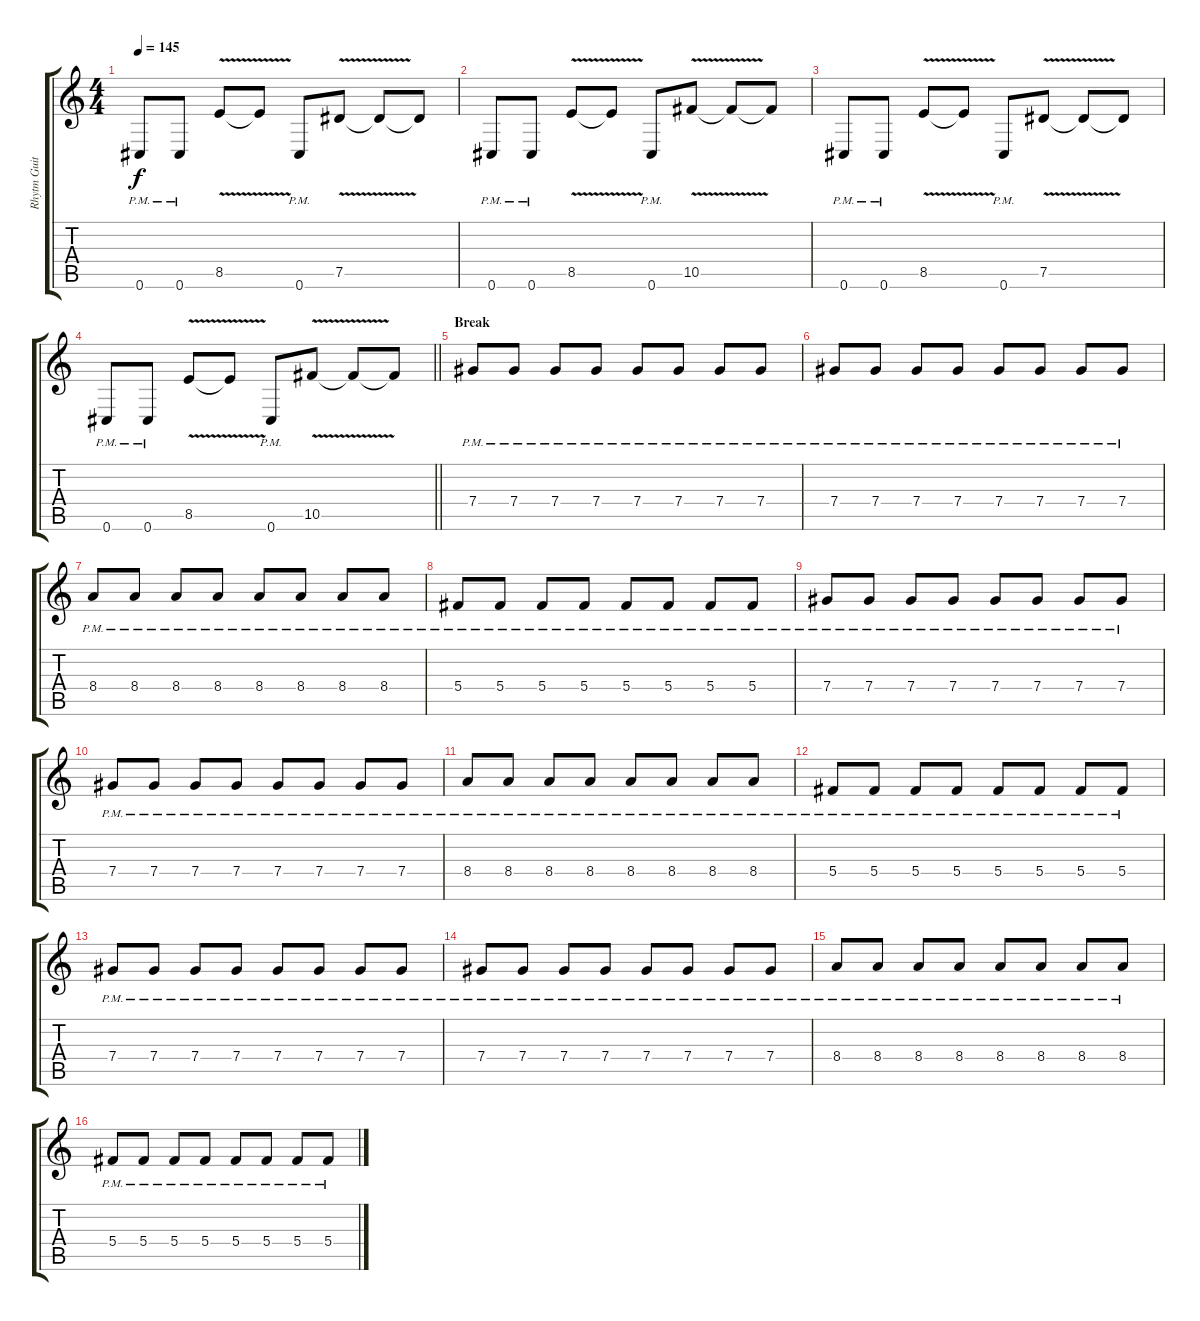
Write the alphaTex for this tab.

\track ("Rhytm Guitar [R]" "Rhytm Guit") {instrument distortionguitar}
\staff {score tabs}
\tuning (Eb4 Bb3 Gb3 Db3 Ab2 Db2) {hide}
\ts (4 4)
\tempo 145
\clef g2
\ks c
0.6{pm}.8{dy f} 0.6{pm}.8 8.5{v}.8 8.5{t}.8 0.6{pm}.8 7.5{v}.8 7.5{t}.8 7.5{t}.8 |
0.6{pm}.8 0.6{pm}.8 8.5{v}.8 8.5{t}.8 0.6{pm}.8 10.5{v}.8 10.5{t}.8 10.5{t}.8 |
0.6{pm}.8 0.6{pm}.8 8.5{v}.8 8.5{t}.8 0.6{pm}.8 7.5{v}.8 7.5{t}.8 7.5{t}.8 |
\barLineRight lightlight
0.6{pm}.8 0.6{pm}.8 8.5{v}.8 8.5{t}.8 0.6{pm}.8 10.5{v}.8 10.5{t}.8 10.5{t}.8 |
\section ("" "Break")
7.4{pm}.8 7.4{pm}.8 7.4{pm}.8 7.4{pm}.8 7.4{pm}.8 7.4{pm}.8 7.4{pm}.8 7.4{pm}.8 |
7.4{pm}.8 7.4{pm}.8 7.4{pm}.8 7.4{pm}.8 7.4{pm}.8 7.4{pm}.8 7.4{pm}.8 7.4{pm}.8 |
8.4{pm}.8 8.4{pm}.8 8.4{pm}.8 8.4{pm}.8 8.4{pm}.8 8.4{pm}.8 8.4{pm}.8 8.4{pm}.8 |
5.4{pm}.8 5.4{pm}.8 5.4{pm}.8 5.4{pm}.8 5.4{pm}.8 5.4{pm}.8 5.4{pm}.8 5.4{pm}.8 |
7.4{pm}.8 7.4{pm}.8 7.4{pm}.8 7.4{pm}.8 7.4{pm}.8 7.4{pm}.8 7.4{pm}.8 7.4{pm}.8 |
7.4{pm}.8 7.4{pm}.8 7.4{pm}.8 7.4{pm}.8 7.4{pm}.8 7.4{pm}.8 7.4{pm}.8 7.4{pm}.8 |
8.4{pm}.8 8.4{pm}.8 8.4{pm}.8 8.4{pm}.8 8.4{pm}.8 8.4{pm}.8 8.4{pm}.8 8.4{pm}.8 |
5.4{pm}.8 5.4{pm}.8 5.4{pm}.8 5.4{pm}.8 5.4{pm}.8 5.4{pm}.8 5.4{pm}.8 5.4{pm}.8 |
7.4{pm}.8 7.4{pm}.8 7.4{pm}.8 7.4{pm}.8 7.4{pm}.8 7.4{pm}.8 7.4{pm}.8 7.4{pm}.8 |
7.4{pm}.8 7.4{pm}.8 7.4{pm}.8 7.4{pm}.8 7.4{pm}.8 7.4{pm}.8 7.4{pm}.8 7.4{pm}.8 |
8.4{pm}.8 8.4{pm}.8 8.4{pm}.8 8.4{pm}.8 8.4{pm}.8 8.4{pm}.8 8.4{pm}.8 8.4{pm}.8 |
5.4{pm}.8 5.4{pm}.8 5.4{pm}.8 5.4{pm}.8 5.4{pm}.8 5.4{pm}.8 5.4{pm}.8 5.4{pm}.8
